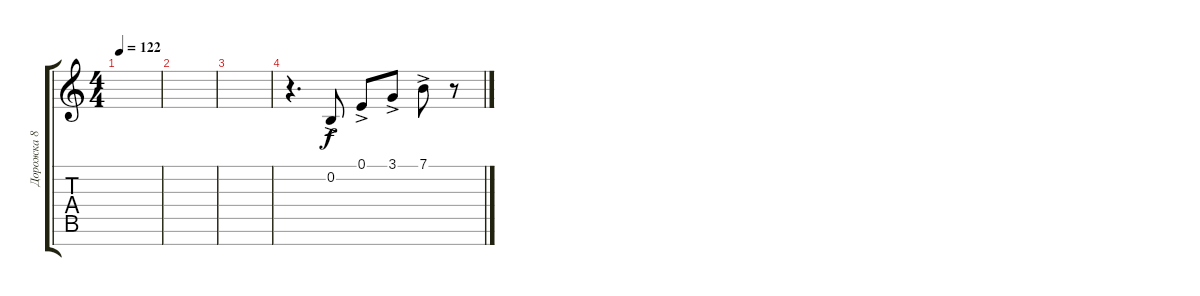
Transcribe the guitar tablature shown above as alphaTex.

\track ("Дорожка 8" "Дорожка 8") {instrument lead3calliope}
\staff {score tabs}
\tuning (E4 B3 G3 D3 A2 E2 B1) {hide}
\ts (4 4)
\tempo 122
\clef g2
\ks c
|
|
|
r.4{d} 0.2{ac}.8 0.1{ac}.8 3.1{ac}.8 7.1{ac}.8 r.8
